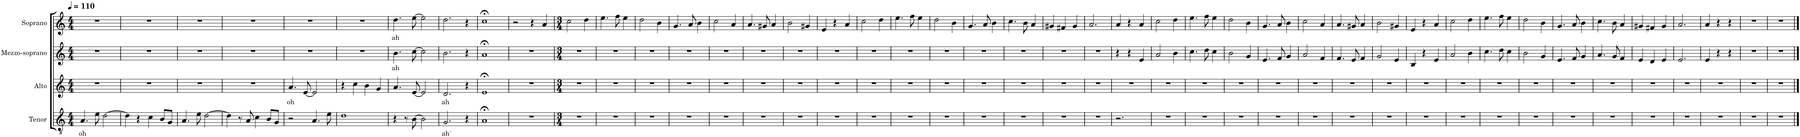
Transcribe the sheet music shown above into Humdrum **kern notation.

**kern	**text	**kern	**text	**kern	**text	**kern	**text
*part4	*part4	*part3	*part3	*part2	*part2	*part1	*part1
*staff4	*staff4	*staff3	*staff3	*staff2	*staff2	*staff1	*staff1
*I"Tenor	*	*I"Alto	*	*I"Mezzo-soprano	*	*I"Soprano	*
*I'T.	*	*I'A.	*	*I'Mzs.	*	*I'S.	*
*clefGv2	*	*clefG2	*	*clefG2	*	*clefG2	*
*k[]	*	*k[]	*	*k[]	*	*k[]	*
*M4/4	*	*M4/4	*	*M4/4	*	*M4/4	*
*MM110	*	*MM110	*	*MM110	*	*MM110	*
=1	=1	=1	=1	=1	=1	=1	=1
!	!LO:LY:b	!	!	!	!	!	!
4.A/	oh	1r	.	1r	.	1r	.
8e\	.	.	.	.	.	.	.
[2d\	.	.	.	.	.	.	.
=2	=2	=2	=2	=2	=2	=2	=2
4d\]	.	1r	.	1r	.	1r	.
4r	.	.	.	.	.	.	.
4c\	.	.	.	.	.	.	.
8B/L	.	.	.	.	.	.	.
8G/J	.	.	.	.	.	.	.
=3	=3	=3	=3	=3	=3	=3	=3
4.A/	.	1r	.	1r	.	1r	.
8e\	.	.	.	.	.	.	.
[2d\	.	.	.	.	.	.	.
=4	=4	=4	=4	=4	=4	=4	=4
4d\]	.	1r	.	1r	.	1r	.
8r	.	.	.	.	.	.	.
8A/	.	.	.	.	.	.	.
4c\	.	.	.	.	.	.	.
8B/L	.	.	.	.	.	.	.
8G/J	.	.	.	.	.	.	.
=5	=5	=5	=5	=5	=5	=5	=5
!	!	!	!LO:LY:b	!	!	!	!
2r	.	4.a/	oh	1r	.	1r	.
.	.	[8e/	.	.	.	.	.
4.A/	.	2e/]	.	.	.	.	.
8e\	.	.	.	.	.	.	.
=6	=6	=6	=6	=6	=6	=6	=6
1d	.	4r	.	1r	.	1r	.
.	.	4cc\	.	.	.	.	.
.	.	4b\	.	.	.	.	.
.	.	4g/	.	.	.	.	.
=7	=7	=7	=7	=7	=7	=7	=7
!	!	!	!	!	!LO:LY:b	!	!LO:LY:b
4r	.	4.a/	.	4.b\	ah	4.dd\	ah
8r	.	.	.	.	.	.	.
[8B\	.	[8e/	.	[8cc\	.	[8ee\	.
2B\]	.	2e/]	.	2cc\]	.	2ee\]	.
=8	=8	=8	=8	=8	=8	=8	=8
!	!LO:LY:b	!	!LO:LY:b	!	!	!	!
2.G/	ah`	2.d/	ah	2.b\	.	2.dd\	.
4r	.	4r	.	4r	.	4r	.
=9	=9	=9	=9	=9	=9	=9	=9
1A;<	.	1e;<	.	1a;<	.	1cc;<	.
=10	=10	=10	=10	=10	=10	=10	=10
1r	.	1r	.	1r	.	2r	.
.	.	.	.	.	.	4r	.
.	.	.	.	.	.	4a/	.
=11	=11	=11	=11	=11	=11	=11	=11
*M3/4	*	*M3/4	*	*M3/4	*	*M3/4	*
2.r	.	2.r	.	2.r	.	2cc\	.
.	.	.	.	.	.	4dd\	.
=12	=12	=12	=12	=12	=12	=12	=12
2.r	.	2.r	.	2.r	.	4.ee\	.
.	.	.	.	.	.	8ff\	.
.	.	.	.	.	.	4ee\	.
=13	=13	=13	=13	=13	=13	=13	=13
2.r	.	2.r	.	2.r	.	2dd\	.
.	.	.	.	.	.	4b\	.
=14	=14	=14	=14	=14	=14	=14	=14
2.r	.	2.r	.	2.r	.	4.g/	.
.	.	.	.	.	.	8a/	.
.	.	.	.	.	.	4b\	.
=15	=15	=15	=15	=15	=15	=15	=15
2.r	.	2.r	.	2.r	.	2cc\	.
.	.	.	.	.	.	4a/	.
=16	=16	=16	=16	=16	=16	=16	=16
2.r	.	2.r	.	2.r	.	4.a/	.
.	.	.	.	.	.	8g#X/	.
.	.	.	.	.	.	4a/	.
=17	=17	=17	=17	=17	=17	=17	=17
2.r	.	2.r	.	2.r	.	2b\	.
.	.	.	.	.	.	4g#X/	.
=18	=18	=18	=18	=18	=18	=18	=18
2.r	.	2.r	.	2.r	.	4e/	.
.	.	.	.	.	.	4r	.
.	.	.	.	.	.	4a/	.
=19	=19	=19	=19	=19	=19	=19	=19
2.r	.	2.r	.	2.r	.	2cc\	.
.	.	.	.	.	.	4dd\	.
=20	=20	=20	=20	=20	=20	=20	=20
2.r	.	2.r	.	2.r	.	4.ee\	.
.	.	.	.	.	.	8ff\	.
.	.	.	.	.	.	4ee\	.
=21	=21	=21	=21	=21	=21	=21	=21
2.r	.	2.r	.	2.r	.	2dd\	.
.	.	.	.	.	.	4b\	.
=22	=22	=22	=22	=22	=22	=22	=22
2.r	.	2.r	.	2.r	.	4.g/	.
.	.	.	.	.	.	8a/	.
.	.	.	.	.	.	4b\	.
=23	=23	=23	=23	=23	=23	=23	=23
2.r	.	2.r	.	2.r	.	4.cc\	.
.	.	.	.	.	.	8b\	.
.	.	.	.	.	.	4a/	.
=24	=24	=24	=24	=24	=24	=24	=24
2.r	.	2.r	.	2.r	.	4g#X/	.
.	.	.	.	.	.	4f#X/	.
.	.	.	.	.	.	4g#/	.
=25	=25	=25	=25	=25	=25	=25	=25
2.r	.	2.r	.	2.r	.	2.a/	.
=26	=26	=26	=26	=26	=26	=26	=26
2.r	.	2.r	.	4r	.	4a/	.
.	.	.	.	4r	.	4r	.
.	.	.	.	4e/	.	4a/	.
=27	=27	=27	=27	=27	=27	=27	=27
2.r	.	2.r	.	2a/	.	2cc\	.
.	.	.	.	4b\	.	4dd\	.
=28	=28	=28	=28	=28	=28	=28	=28
2.r	.	2.r	.	4.cc\	.	4.ee\	.
.	.	.	.	8dd\	.	8ff\	.
.	.	.	.	4cc\	.	4ee\	.
=29	=29	=29	=29	=29	=29	=29	=29
2.r	.	2.r	.	2b\	.	2dd\	.
.	.	.	.	4g/	.	4b\	.
=30	=30	=30	=30	=30	=30	=30	=30
2.r	.	2.r	.	4.e/	.	4.g/	.
.	.	.	.	8f/	.	8a/	.
.	.	.	.	4g/	.	4b\	.
=31	=31	=31	=31	=31	=31	=31	=31
2.r	.	2.r	.	2a/	.	2cc\	.
.	.	.	.	4f/	.	4a/	.
=32	=32	=32	=32	=32	=32	=32	=32
2.r	.	2.r	.	4.f/	.	4.a/	.
.	.	.	.	8e/	.	8g#X/	.
.	.	.	.	4f/	.	4a/	.
=33	=33	=33	=33	=33	=33	=33	=33
2.r	.	2.r	.	2g/	.	2b\	.
.	.	.	.	4e/	.	4g#X/	.
=34	=34	=34	=34	=34	=34	=34	=34
2.r	.	2.r	.	4B/	.	4e/	.
.	.	.	.	4r	.	4r	.
.	.	.	.	4e/	.	4a/	.
=35	=35	=35	=35	=35	=35	=35	=35
2.r	.	2.r	.	2a/	.	2cc\	.
.	.	.	.	4b\	.	4dd\	.
=36	=36	=36	=36	=36	=36	=36	=36
2.r	.	2.r	.	4.cc\	.	4.ee\	.
.	.	.	.	8dd\	.	8ff\	.
.	.	.	.	4cc\	.	4ee\	.
=37	=37	=37	=37	=37	=37	=37	=37
2.r	.	2.r	.	2b\	.	2dd\	.
.	.	.	.	4g/	.	4b\	.
=38	=38	=38	=38	=38	=38	=38	=38
2.r	.	2.r	.	4.e/	.	4.g/	.
.	.	.	.	8f/	.	8a/	.
.	.	.	.	4g/	.	4b\	.
=39	=39	=39	=39	=39	=39	=39	=39
2.r	.	2.r	.	4.a/	.	4.cc\	.
.	.	.	.	8g/	.	8b\	.
.	.	.	.	4f/	.	4a/	.
=40	=40	=40	=40	=40	=40	=40	=40
2.r	.	2.r	.	4e/	.	4g#X/	.
.	.	.	.	4d/	.	4f#X/	.
.	.	.	.	4e/	.	4g#/	.
=41	=41	=41	=41	=41	=41	=41	=41
2.r	.	2.r	.	2.e/	.	2.a/	.
=42	=42	=42	=42	=42	=42	=42	=42
2.r	.	2.r	.	4e/	.	4a/	.
.	.	.	.	4r	.	4r	.
.	.	.	.	4r	.	4r	.
=43	=43	=43	=43	=43	=43	=43	=43
2.r	.	2.r	.	2.r	.	2.r	.
=44	=44	=44	=44	=44	=44	=44	=44
2.r	.	2.r	.	2.r	.	2.r	.
==	==	==	==	==	==	==	==
*-	*-	*-	*-	*-	*-	*-	*-
